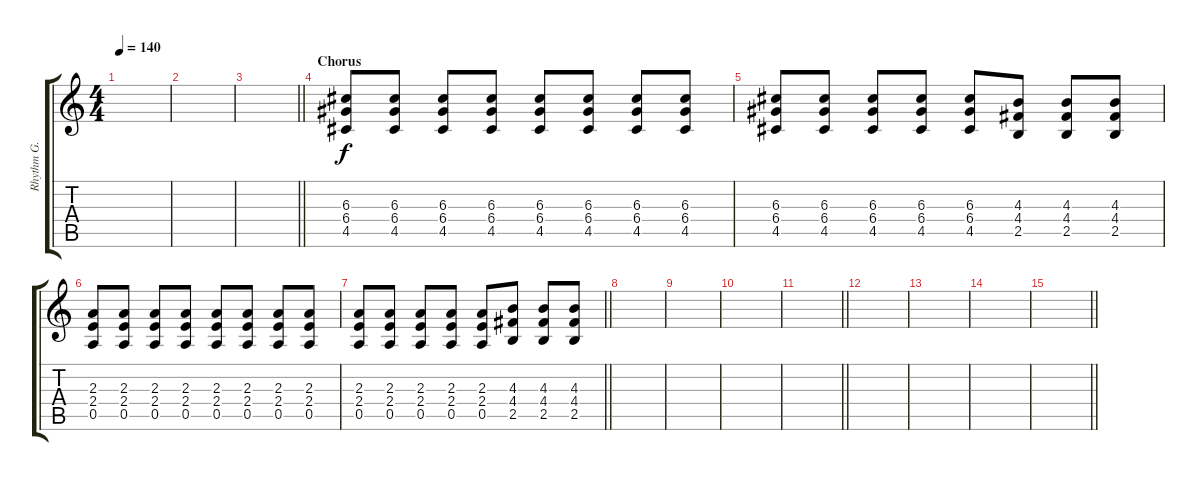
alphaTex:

\track ("Rhythm G. (Intro)" "Rhythm G. ") {instrument distortionguitar}
\staff {score tabs}
\tuning (E4 B3 G3 D3 A2 E2) {hide}
\ts (4 4)
\tempo 140
\clef g2
\ks c
|
|
\barLineRight lightlight
|
\section ("" "Chorus")
(6.3 6.4 4.5).8 (6.3 6.4 4.5).8 (6.3 6.4 4.5).8 (6.3 6.4 4.5).8 (6.3 6.4 4.5).8 (6.3 6.4 4.5).8 (6.3 6.4 4.5).8 (6.3 6.4 4.5).8 |
(6.3 6.4 4.5).8 (6.3 6.4 4.5).8 (6.3 6.4 4.5).8 (6.3 6.4 4.5).8 (6.3 6.4 4.5).8 (4.3 4.4 2.5).8 (4.3 4.4 2.5).8 (4.3 4.4 2.5).8 |
(2.3 2.4 0.5).8 (2.3 2.4 0.5).8 (2.3 2.4 0.5).8 (2.3 2.4 0.5).8 (2.3 2.4 0.5).8 (2.3 2.4 0.5).8 (2.3 2.4 0.5).8 (2.3 2.4 0.5).8 |
\barLineRight lightlight
(2.3 2.4 0.5).8 (2.3 2.4 0.5).8 (2.3 2.4 0.5).8 (2.3 2.4 0.5).8 (2.3 2.4 0.5).8 (4.3 4.4 2.5).8 (4.3 4.4 2.5).8 (4.3 4.4 2.5).8 |
|
|
|
\barLineRight lightlight
|
|
|
|
\barLineRight lightlight
